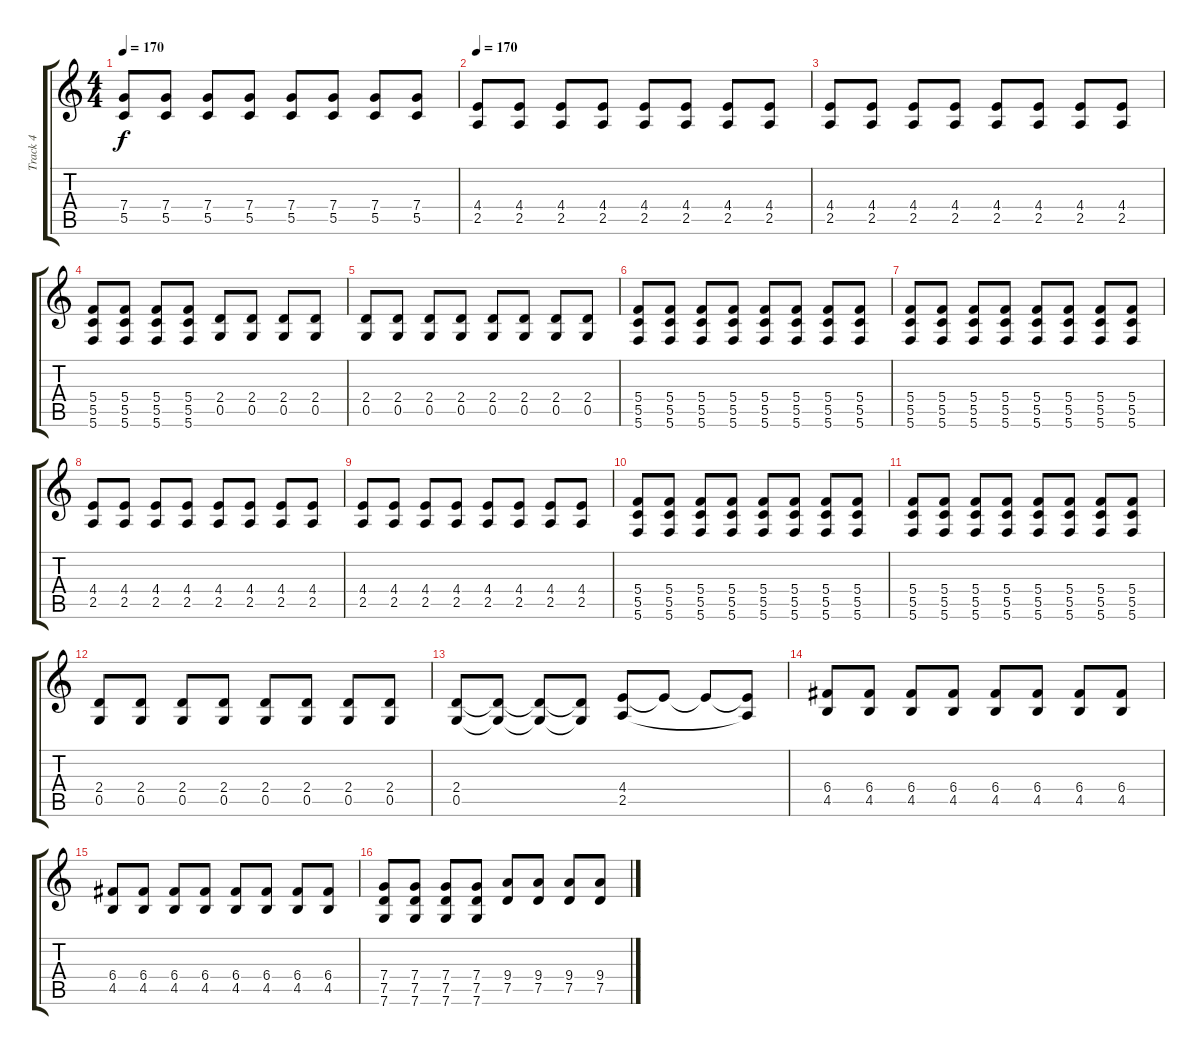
\track ("Track 4" "Track 4") {instrument distortionguitar}
\staff {score tabs}
\tuning (D4 A3 F3 C3 G2 C2) {hide}
\ts (4 4)
\tempo 170
\clef g2
\ks c
(7.4 5.5).8{dy f} (7.4 5.5).8 (7.4 5.5).8 (7.4 5.5).8 (7.4 5.5).8 (7.4 5.5).8 (7.4 5.5).8 (7.4 5.5).8 |
\tempo 170
(4.4 2.5).8 (4.4 2.5).8 (4.4 2.5).8 (4.4 2.5).8 (4.4 2.5).8 (4.4 2.5).8 (4.4 2.5).8 (4.4 2.5).8 |
(4.4 2.5).8 (4.4 2.5).8 (4.4 2.5).8 (4.4 2.5).8 (4.4 2.5).8 (4.4 2.5).8 (4.4 2.5).8 (4.4 2.5).8 |
(5.4 5.5 5.6).8 (5.4 5.5 5.6).8 (5.4 5.5 5.6).8 (5.4 5.5 5.6).8 (2.4 0.5).8 (2.4 0.5).8 (2.4 0.5).8 (2.4 0.5).8 |
(2.4 0.5).8 (2.4 0.5).8 (2.4 0.5).8 (2.4 0.5).8 (2.4 0.5).8 (2.4 0.5).8 (2.4 0.5).8 (2.4 0.5).8 |
(5.4 5.5 5.6).8 (5.4 5.5 5.6).8 (5.4 5.5 5.6).8 (5.4 5.5 5.6).8 (5.4 5.5 5.6).8 (5.4 5.5 5.6).8 (5.4 5.5 5.6).8 (5.4 5.5 5.6).8 |
(5.4 5.5 5.6).8 (5.4 5.5 5.6).8 (5.4 5.5 5.6).8 (5.4 5.5 5.6).8 (5.4 5.5 5.6).8 (5.4 5.5 5.6).8 (5.4 5.5 5.6).8 (5.4 5.5 5.6).8 |
(4.4 2.5).8 (4.4 2.5).8 (4.4 2.5).8 (4.4 2.5).8 (4.4 2.5).8 (4.4 2.5).8 (4.4 2.5).8 (4.4 2.5).8 |
(4.4 2.5).8 (4.4 2.5).8 (4.4 2.5).8 (4.4 2.5).8 (4.4 2.5).8 (4.4 2.5).8 (4.4 2.5).8 (4.4 2.5).8 |
(5.4 5.5 5.6).8 (5.4 5.5 5.6).8 (5.4 5.5 5.6).8 (5.4 5.5 5.6).8 (5.4 5.5 5.6).8 (5.4 5.5 5.6).8 (5.4 5.5 5.6).8 (5.4 5.5 5.6).8 |
(5.4 5.5 5.6).8 (5.4 5.5 5.6).8 (5.4 5.5 5.6).8 (5.4 5.5 5.6).8 (5.4 5.5 5.6).8 (5.4 5.5 5.6).8 (5.4 5.5 5.6).8 (5.4 5.5 5.6).8 |
(2.4 0.5).8 (2.4 0.5).8 (2.4 0.5).8 (2.4 0.5).8 (2.4 0.5).8 (2.4 0.5).8 (2.4 0.5).8 (2.4 0.5).8 |
(2.4 0.5).8 (2.4{t} 0.5{t}).8 (2.4{t} 0.5{t}).8 (2.4{t} 0.5{t}).8 (4.4 2.5).8 4.4{t}.8 4.4{t}.8 (4.4{t} 2.5{t}).8 |
(6.4 4.5).8 (6.4 4.5).8 (6.4 4.5).8 (6.4 4.5).8 (6.4 4.5).8 (6.4 4.5).8 (6.4 4.5).8 (6.4 4.5).8 |
(6.4 4.5).8 (6.4 4.5).8 (6.4 4.5).8 (6.4 4.5).8 (6.4 4.5).8 (6.4 4.5).8 (6.4 4.5).8 (6.4 4.5).8 |
(7.4 7.5 7.6).8 (7.4 7.5 7.6).8 (7.4 7.5 7.6).8 (7.4 7.5 7.6).8 (9.4 7.5).8 (9.4 7.5).8 (9.4 7.5).8 (9.4 7.5).8
